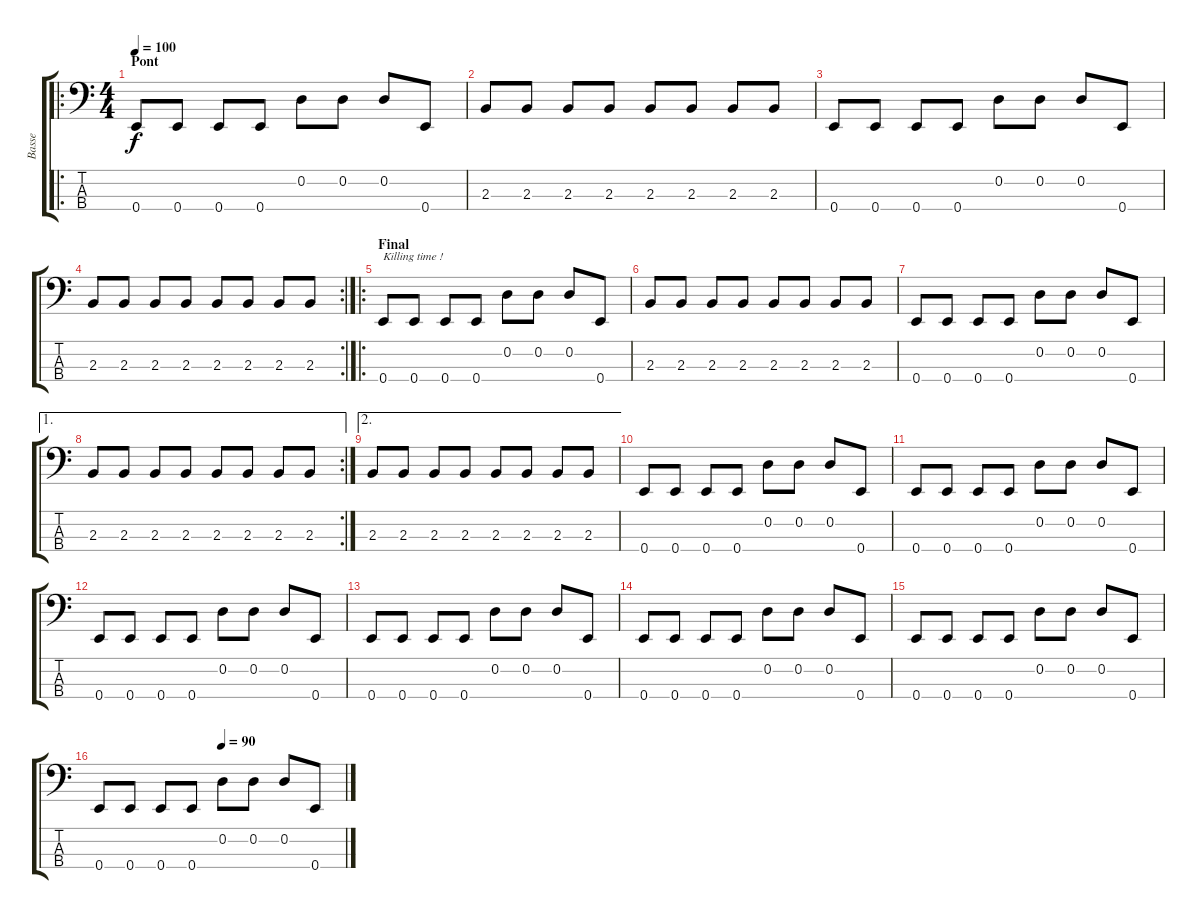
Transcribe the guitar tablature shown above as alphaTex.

\track ("Basse" "Basse") {instrument electricbassfinger}
\staff {score tabs}
\tuning (G2 D2 A1 E1) {hide}
\ro
\ts (4 4)
\section ("" "Pont")
\tempo 100
\clef f4
\ks c
0.4.8{dy f} 0.4.8 0.4.8 0.4.8 0.2.8 0.2.8 0.2.8 0.4.8 |
2.3.8 2.3.8 2.3.8 2.3.8 2.3.8 2.3.8 2.3.8 2.3.8 |
0.4.8 0.4.8 0.4.8 0.4.8 0.2.8 0.2.8 0.2.8 0.4.8 |
\rc 2
2.3.8 2.3.8 2.3.8 2.3.8 2.3.8 2.3.8 2.3.8 2.3.8 |
\ro
\section ("" "Final")
0.4.8{txt "Killing time !"} 0.4.8 0.4.8 0.4.8 0.2.8 0.2.8 0.2.8 0.4.8 |
2.3.8 2.3.8 2.3.8 2.3.8 2.3.8 2.3.8 2.3.8 2.3.8 |
0.4.8 0.4.8 0.4.8 0.4.8 0.2.8 0.2.8 0.2.8 0.4.8 |
\ae 1
\rc 2
2.3.8 2.3.8 2.3.8 2.3.8 2.3.8 2.3.8 2.3.8 2.3.8 |
\ae 2
2.3.8 2.3.8 2.3.8 2.3.8 2.3.8 2.3.8 2.3.8 2.3.8 |
0.4.8 0.4.8 0.4.8 0.4.8 0.2.8 0.2.8 0.2.8 0.4.8 |
0.4.8 0.4.8 0.4.8 0.4.8 0.2.8 0.2.8 0.2.8 0.4.8 |
0.4.8 0.4.8 0.4.8 0.4.8 0.2.8 0.2.8 0.2.8 0.4.8 |
0.4.8 0.4.8 0.4.8 0.4.8 0.2.8 0.2.8 0.2.8 0.4.8 |
0.4.8 0.4.8 0.4.8 0.4.8 0.2.8 0.2.8 0.2.8 0.4.8 |
0.4.8 0.4.8 0.4.8 0.4.8 0.2.8 0.2.8 0.2.8 0.4.8 |
\tempo (90 0.5)
0.4.8 0.4.8 0.4.8 0.4.8 0.2.8 0.2.8 0.2.8 0.4.8
